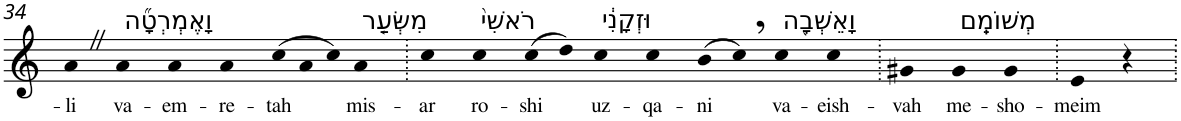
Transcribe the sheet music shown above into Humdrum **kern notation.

**kern	**text
*part1	*part1
*staff1	*staff1
*I"Piano	*
*I'Pno	*
!!LO:PB:g=z
*clefG2	*
*k[]	*
=34	=34
!	!LO:LY:b
4aZ	-li
!LO:TX:a:t=וָאֶמְרְטָ֞ה	!
!	!LO:LY:b
4a	va-
!	!LO:LY:b
4a	-em-
!	!LO:LY:b
4a	-re-
*Xtuplet	*
!	!LO:LY:b
(>12cc	-tah
12a	.
12cc)	.
!LO:TX:a:t=מִשְּׂעַ֤ר	!
!	!LO:LY:b
4a	mis-
=35.	=35.
!	!LO:LY:b
4cc	-ar
!LO:TX:a:t=רֹאשִׁי֙	!
!	!LO:LY:b
4cc	ro-
!	!LO:LY:b
(>8cc	-shi
8dd)	.
!LO:TX:a:t=וּזְקָנִ֔י	!
!	!LO:LY:b
4cc	uz-
!	!LO:LY:b
4cc	-qa-
!	!LO:LY:b
(>8b	-ni
8cc,)	.
!LO:TX:a:t=וָאֵשְׁבָ֖ה	!
!	!LO:LY:b
4cc	va-
!	!LO:LY:b
4cc	-eish-
=36.	=36.
!	!LO:LY:b
4g#X	-vah
!LO:TX:a:t=מְשׁוֹמֵֽם	!
!	!LO:LY:b
4g#	me-
!	!LO:LY:b
4g#	-sho-
=37.	=37.
!	!LO:LY:b
4e	-meim
4r	.
=.	=.
*-	*-
